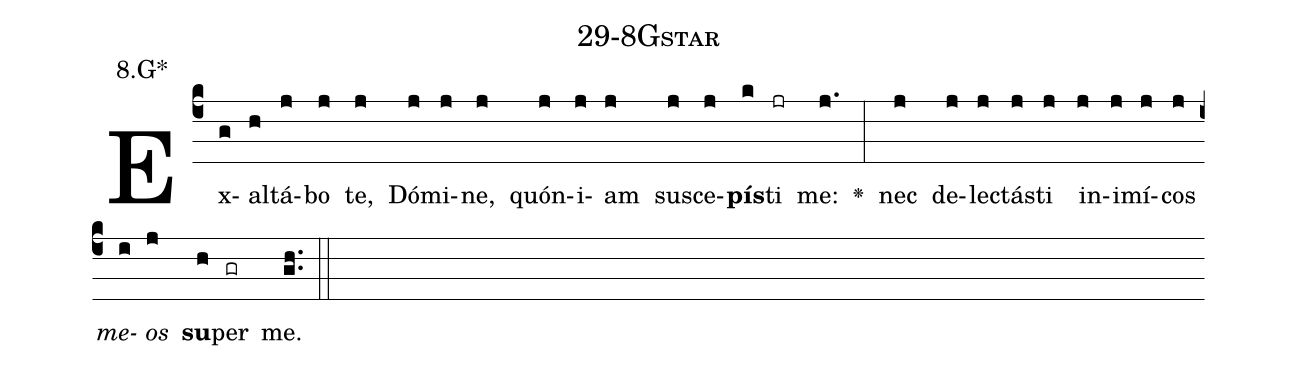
name: 29-8Gstar;
annotation: 8.G*;
%%
(c4)Ex(g)al(h)tá(j)bo(j) te,(j) Dó(j)mi(j)ne,(j) quón(j)i(j)am(j) su(j)sce(j)<b>pís</b>(k)ti(jr) me:(j.) <v>\greheightstar</v>(:) nec(j) de(j)lec(j)tás(j)ti(j) in(j)i(j)mí(j)cos(j) <i>me</i>(i)<i>os</i>(j) <b>su</b>(h)per(gr) me.(gh..) (::)


%E(j) u(j) o(i) u(j) a(h) e.(gh..) (::)
